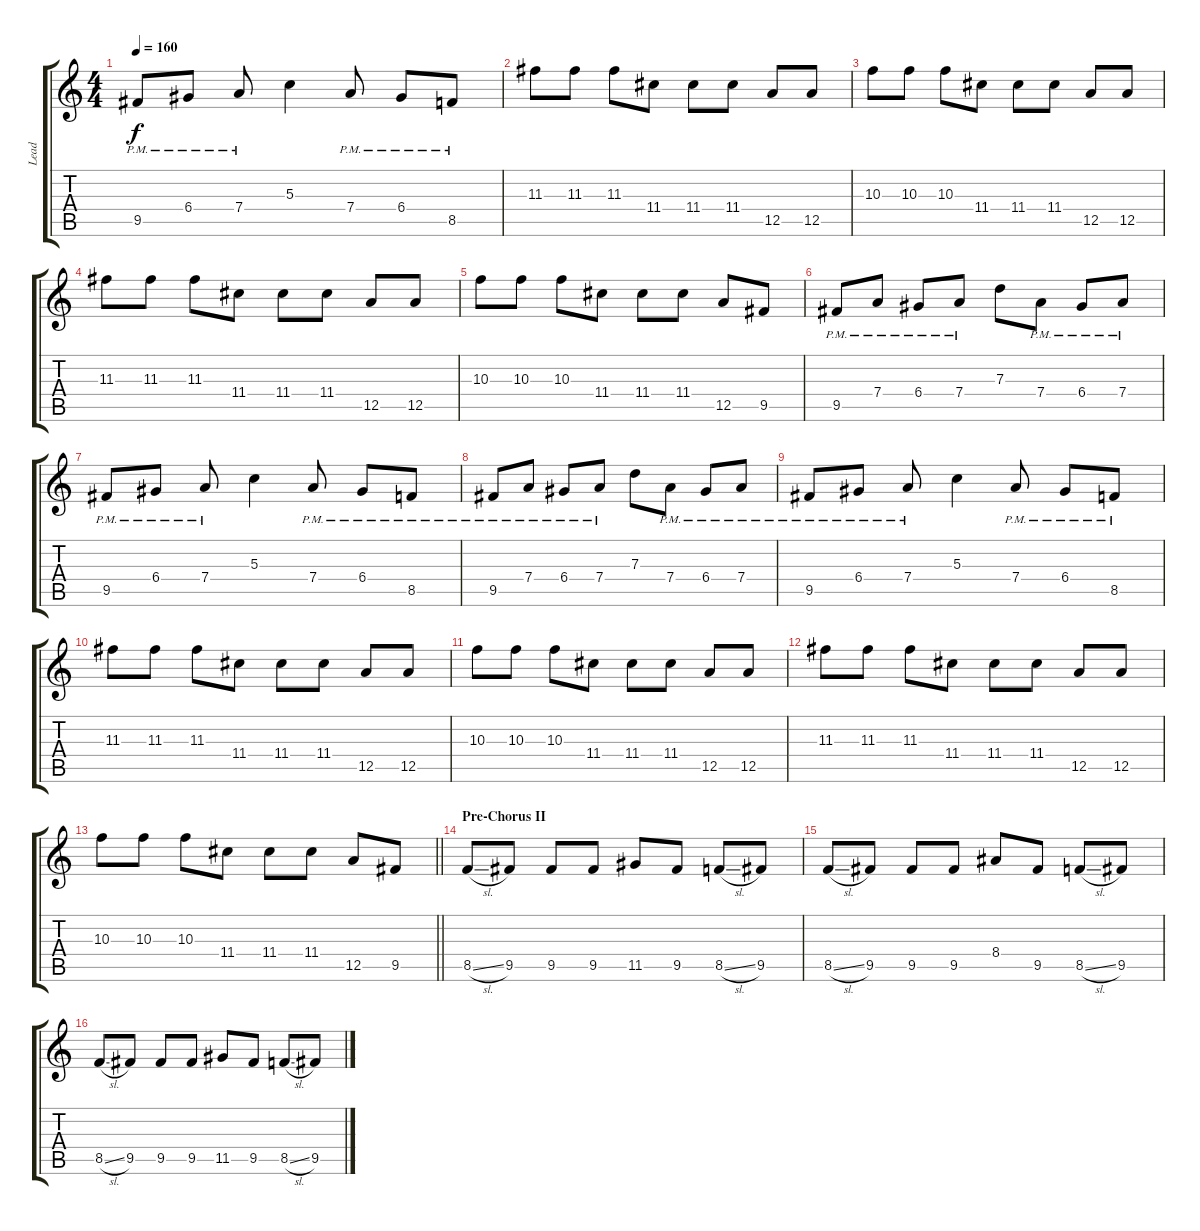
\track ("Lead" "Lead") {mute instrument distortionguitar}
\staff {score tabs}
\tuning (E4 B3 G3 D3 A2 E2) {hide}
\ts (4 4)
\tempo 160
\clef g2
\ks c
9.5{pm}.8{dy f} 6.4{pm}.8 7.4{pm}.8 5.3.4 7.4{pm}.8 6.4{pm}.8 8.5{pm}.8 |
11.3.8 11.3.8 11.3.8 11.4.8 11.4.8 11.4.8 12.5.8 12.5.8 |
10.3.8 10.3.8 10.3.8 11.4.8 11.4.8 11.4.8 12.5.8 12.5.8 |
11.3.8 11.3.8 11.3.8 11.4.8 11.4.8 11.4.8 12.5.8 12.5.8 |
10.3.8 10.3.8 10.3.8 11.4.8 11.4.8 11.4.8 12.5.8 9.5.8 |
9.5{pm}.8 7.4{pm}.8 6.4{pm}.8 7.4{pm}.8 7.3.8 7.4{pm}.8 6.4{pm}.8 7.4{pm}.8 |
9.5{pm}.8 6.4{pm}.8 7.4{pm}.8 5.3.4 7.4{pm}.8 6.4{pm}.8 8.5{pm}.8 |
9.5{pm}.8 7.4{pm}.8 6.4{pm}.8 7.4{pm}.8 7.3.8 7.4{pm}.8 6.4{pm}.8 7.4{pm}.8 |
9.5{pm}.8 6.4{pm}.8 7.4{pm}.8 5.3.4 7.4{pm}.8 6.4{pm}.8 8.5{pm}.8 |
11.3.8 11.3.8 11.3.8 11.4.8 11.4.8 11.4.8 12.5.8 12.5.8 |
10.3.8 10.3.8 10.3.8 11.4.8 11.4.8 11.4.8 12.5.8 12.5.8 |
11.3.8 11.3.8 11.3.8 11.4.8 11.4.8 11.4.8 12.5.8 12.5.8 |
\barLineRight lightlight
10.3.8 10.3.8 10.3.8 11.4.8 11.4.8 11.4.8 12.5.8 9.5.8 |
\section ("" "Pre-Chorus II")
8.5{sl}.8 9.5.8 9.5.8 9.5.8 11.5.8 9.5.8 8.5{sl}.8 9.5.8 |
8.5{sl}.8 9.5.8 9.5.8 9.5.8 8.4.8 9.5.8 8.5{sl}.8 9.5.8 |
8.5{sl}.8 9.5.8 9.5.8 9.5.8 11.5.8 9.5.8 8.5{sl}.8 9.5.8
